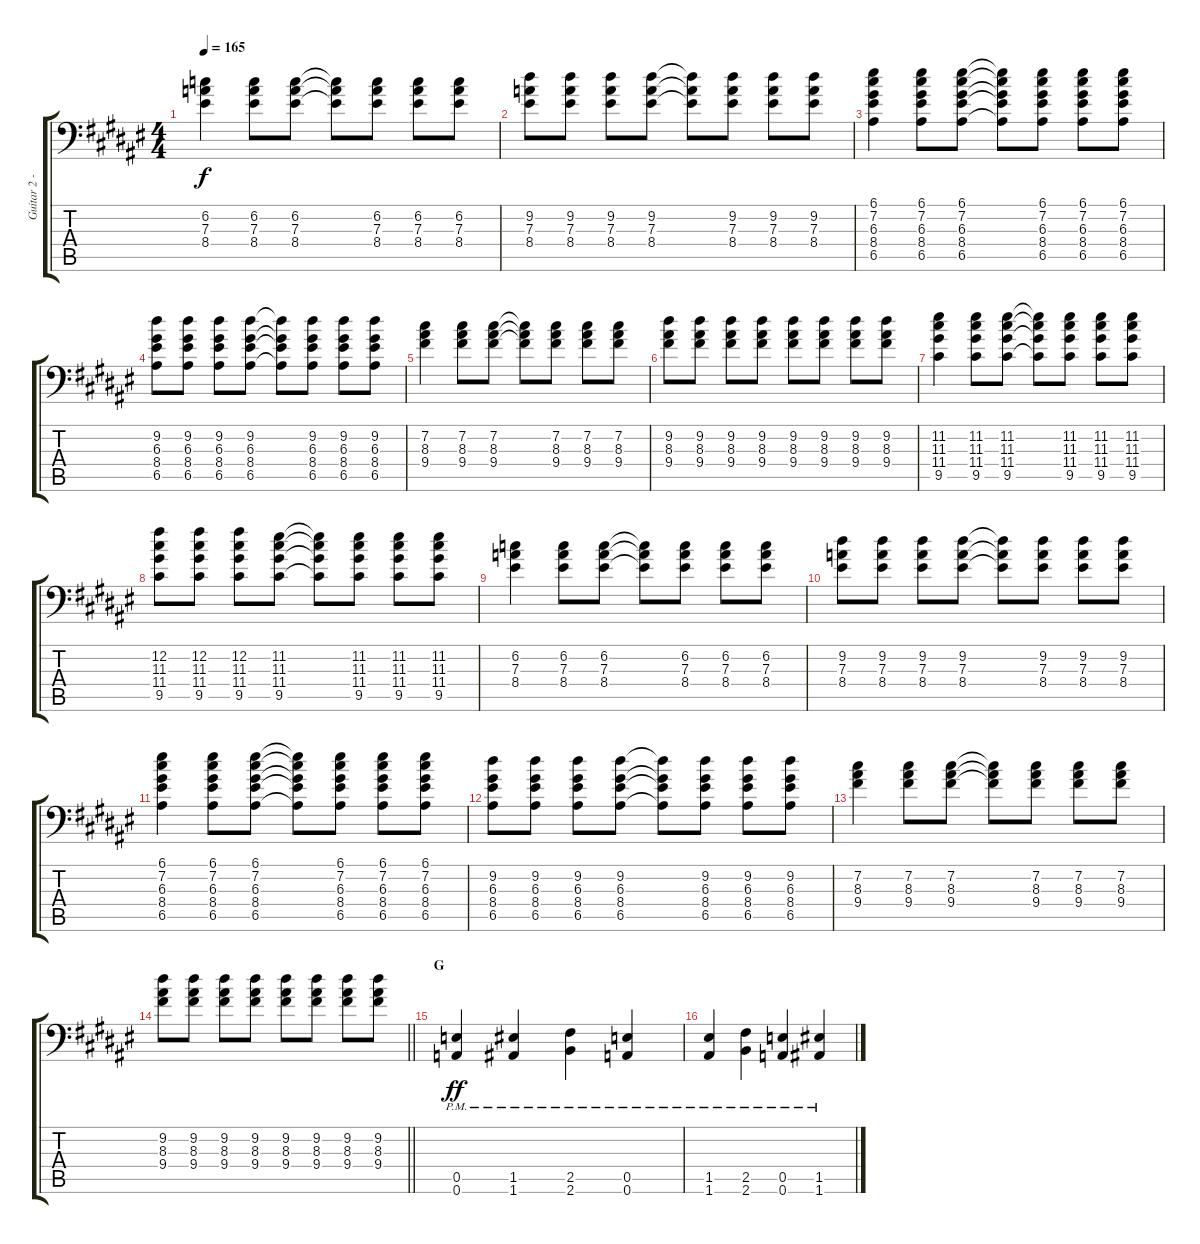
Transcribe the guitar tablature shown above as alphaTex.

\track ("Guitar 2 - Aoi" "Guitar 2 -") {instrument distortionguitar}
\staff {score tabs}
\tuning (B3 Gb3 D3 A2 E2 A1) {hide}
\ts (4 4)
\tempo 165
\clef f4
\ks f#
(6.2 7.3 8.4).4{dy f} (6.2 7.3 8.4).8 (6.2 7.3 8.4).8 (6.2{t} 7.3{t} 8.4{t}).8 (6.2 7.3 8.4).8 (6.2 7.3 8.4).8 (6.2 7.3 8.4).8 |
(9.2 7.3 8.4).8 (9.2 7.3 8.4).8 (9.2 7.3 8.4).8 (9.2 7.3 8.4).8 (9.2{t} 7.3{t} 8.4{t}).8 (9.2 7.3 8.4).8 (9.2 7.3 8.4).8 (9.2 7.3 8.4).8 |
(6.1 7.2 6.3 8.4 6.5).4 (6.1 7.2 6.3 8.4 6.5).8 (6.1 7.2 6.3 8.4 6.5).8 (6.1{t} 7.2{t} 6.3{t} 8.4{t} 6.5{t}).8 (6.1 7.2 6.3 8.4 6.5).8 (6.1 7.2 6.3 8.4 6.5).8 (6.1 7.2 6.3 8.4 6.5).8 |
(9.2 6.3 8.4 6.5).8 (9.2 6.3 8.4 6.5).8 (9.2 6.3 8.4 6.5).8 (9.2 6.3 8.4 6.5).8 (9.2{t} 6.3{t} 8.4{t} 6.5{t}).8 (9.2 6.3 8.4 6.5).8 (9.2 6.3 8.4 6.5).8 (9.2 6.3 8.4 6.5).8 |
(7.2 8.3 9.4).4 (7.2 8.3 9.4).8 (7.2 8.3 9.4).8 (7.2{t} 8.3{t} 9.4{t}).8 (7.2 8.3 9.4).8 (7.2 8.3 9.4).8 (7.2 8.3 9.4).8 |
(9.2 8.3 9.4).8 (9.2 8.3 9.4).8 (9.2 8.3 9.4).8 (9.2 8.3 9.4).8 (9.2 8.3 9.4).8 (9.2 8.3 9.4).8 (9.2 8.3 9.4).8 (9.2 8.3 9.4).8 |
(11.2 11.3 11.4 9.5).4 (11.2 11.3 11.4 9.5).8 (11.2 11.3 11.4 9.5).8 (11.2{t} 11.3{t} 11.4{t} 9.5{t}).8 (11.2 11.3 11.4 9.5).8 (11.2 11.3 11.4 9.5).8 (11.2 11.3 11.4 9.5).8 |
(12.2 11.3 11.4 9.5).8 (12.2 11.3 11.4 9.5).8 (12.2 11.3 11.4 9.5).8 (11.2 11.3 11.4 9.5).8 (11.2{t} 11.3{t} 11.4{t} 9.5{t}).8 (11.2 11.3 11.4 9.5).8 (11.2 11.3 11.4 9.5).8 (11.2 11.3 11.4 9.5).8 |
(6.2 7.3 8.4).4 (6.2 7.3 8.4).8 (6.2 7.3 8.4).8 (6.2{t} 7.3{t} 8.4{t}).8 (6.2 7.3 8.4).8 (6.2 7.3 8.4).8 (6.2 7.3 8.4).8 |
(9.2 7.3 8.4).8 (9.2 7.3 8.4).8 (9.2 7.3 8.4).8 (9.2 7.3 8.4).8 (9.2{t} 7.3{t} 8.4{t}).8 (9.2 7.3 8.4).8 (9.2 7.3 8.4).8 (9.2 7.3 8.4).8 |
(6.1 7.2 6.3 8.4 6.5).4 (6.1 7.2 6.3 8.4 6.5).8 (6.1 7.2 6.3 8.4 6.5).8 (6.1{t} 7.2{t} 6.3{t} 8.4{t} 6.5{t}).8 (6.1 7.2 6.3 8.4 6.5).8 (6.1 7.2 6.3 8.4 6.5).8 (6.1 7.2 6.3 8.4 6.5).8 |
(9.2 6.3 8.4 6.5).8 (9.2 6.3 8.4 6.5).8 (9.2 6.3 8.4 6.5).8 (9.2 6.3 8.4 6.5).8 (9.2{t} 6.3{t} 8.4{t} 6.5{t}).8 (9.2 6.3 8.4 6.5).8 (9.2 6.3 8.4 6.5).8 (9.2 6.3 8.4 6.5).8 |
(7.2 8.3 9.4).4 (7.2 8.3 9.4).8 (7.2 8.3 9.4).8 (7.2{t} 8.3{t} 9.4{t}).8 (7.2 8.3 9.4).8 (7.2 8.3 9.4).8 (7.2 8.3 9.4).8 |
\barLineRight lightlight
(9.2 8.3 9.4).8 (9.2 8.3 9.4).8 (9.2 8.3 9.4).8 (9.2 8.3 9.4).8 (9.2 8.3 9.4).8 (9.2 8.3 9.4).8 (9.2 8.3 9.4).8 (9.2 8.3 9.4).8 |
\section ("" "G")
(0.5{pm} 0.6{pm}).4{dy ff volume 10} (1.5{pm} 1.6{pm}).4 (2.5{pm} 2.6{pm}).4 (0.5{pm} 0.6{pm}).4 |
(1.5{pm} 1.6{pm}).4 (2.5{pm} 2.6{pm}).4 (0.5{pm} 0.6{pm}).4 (1.5{pm} 1.6{pm}).4
